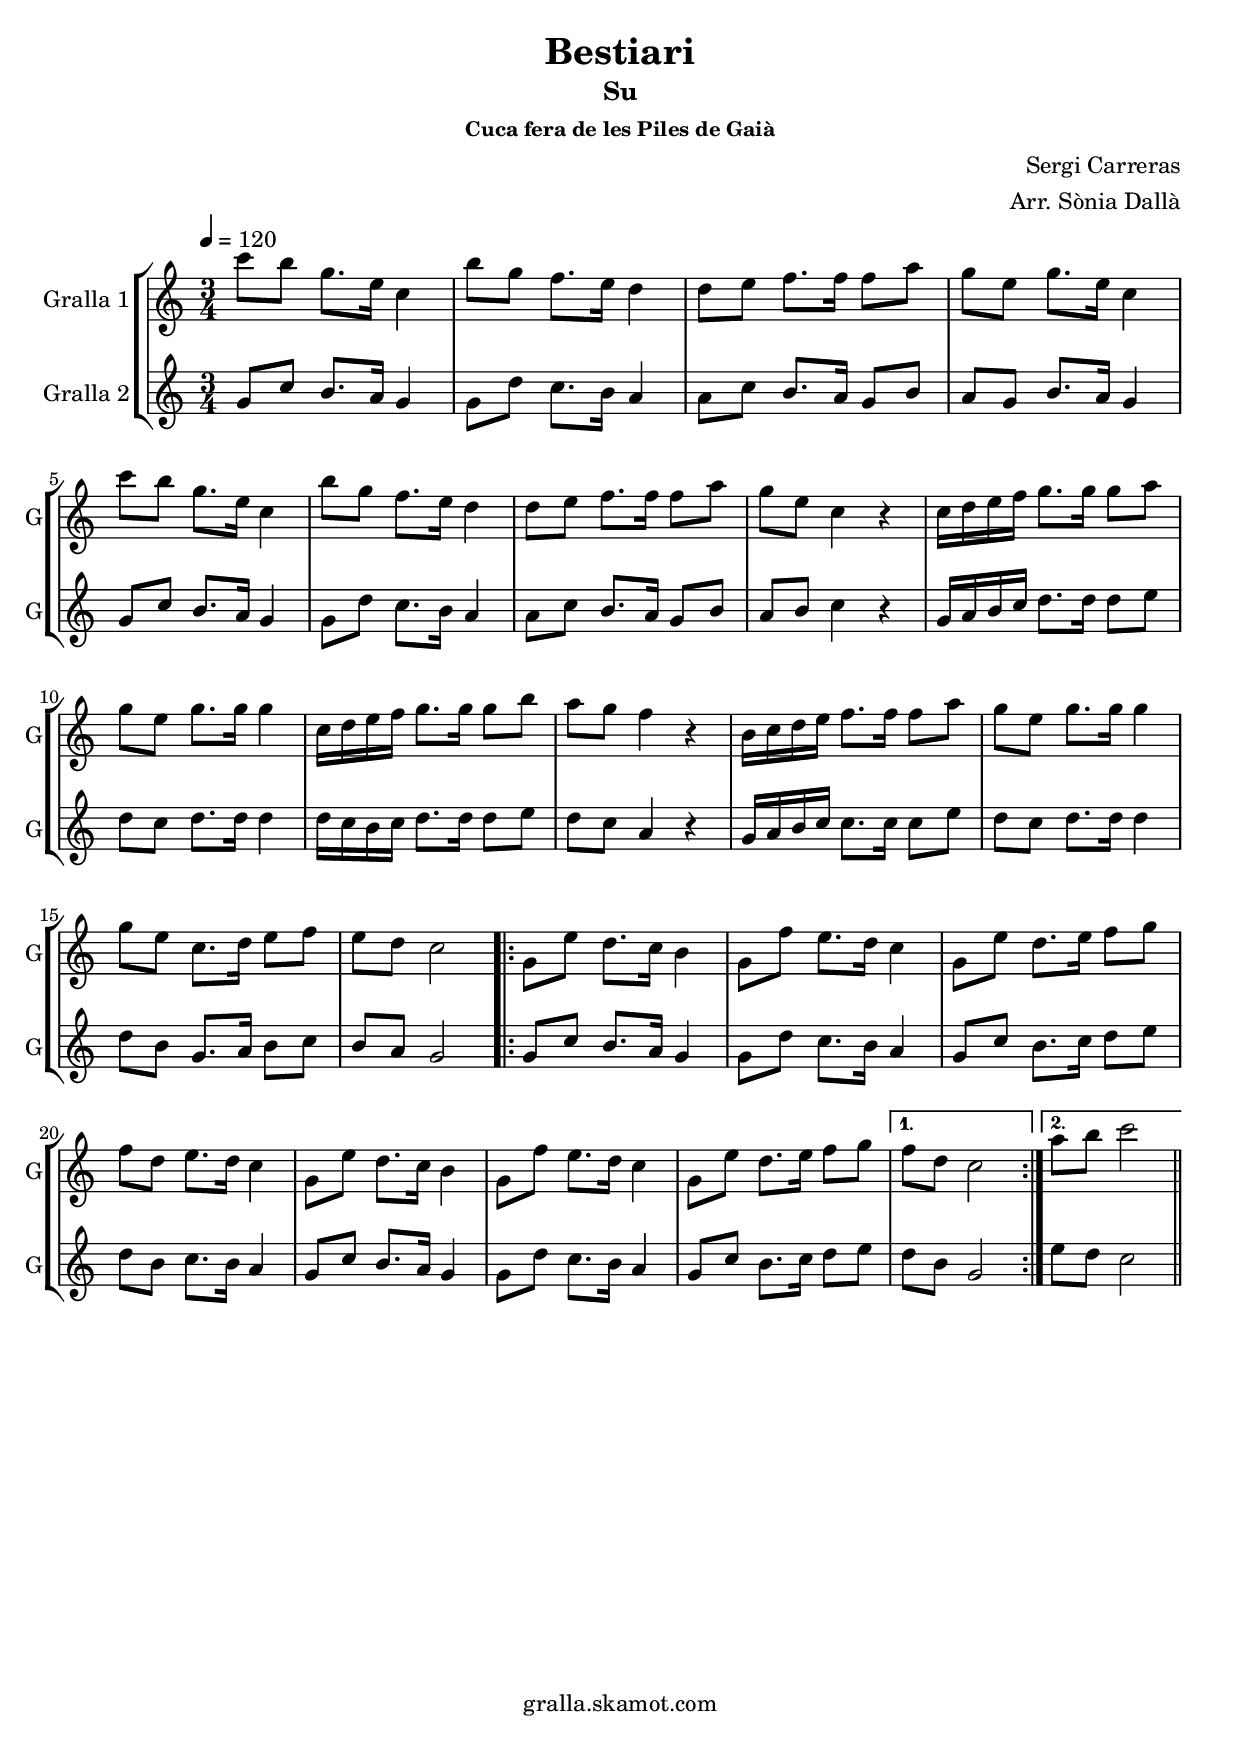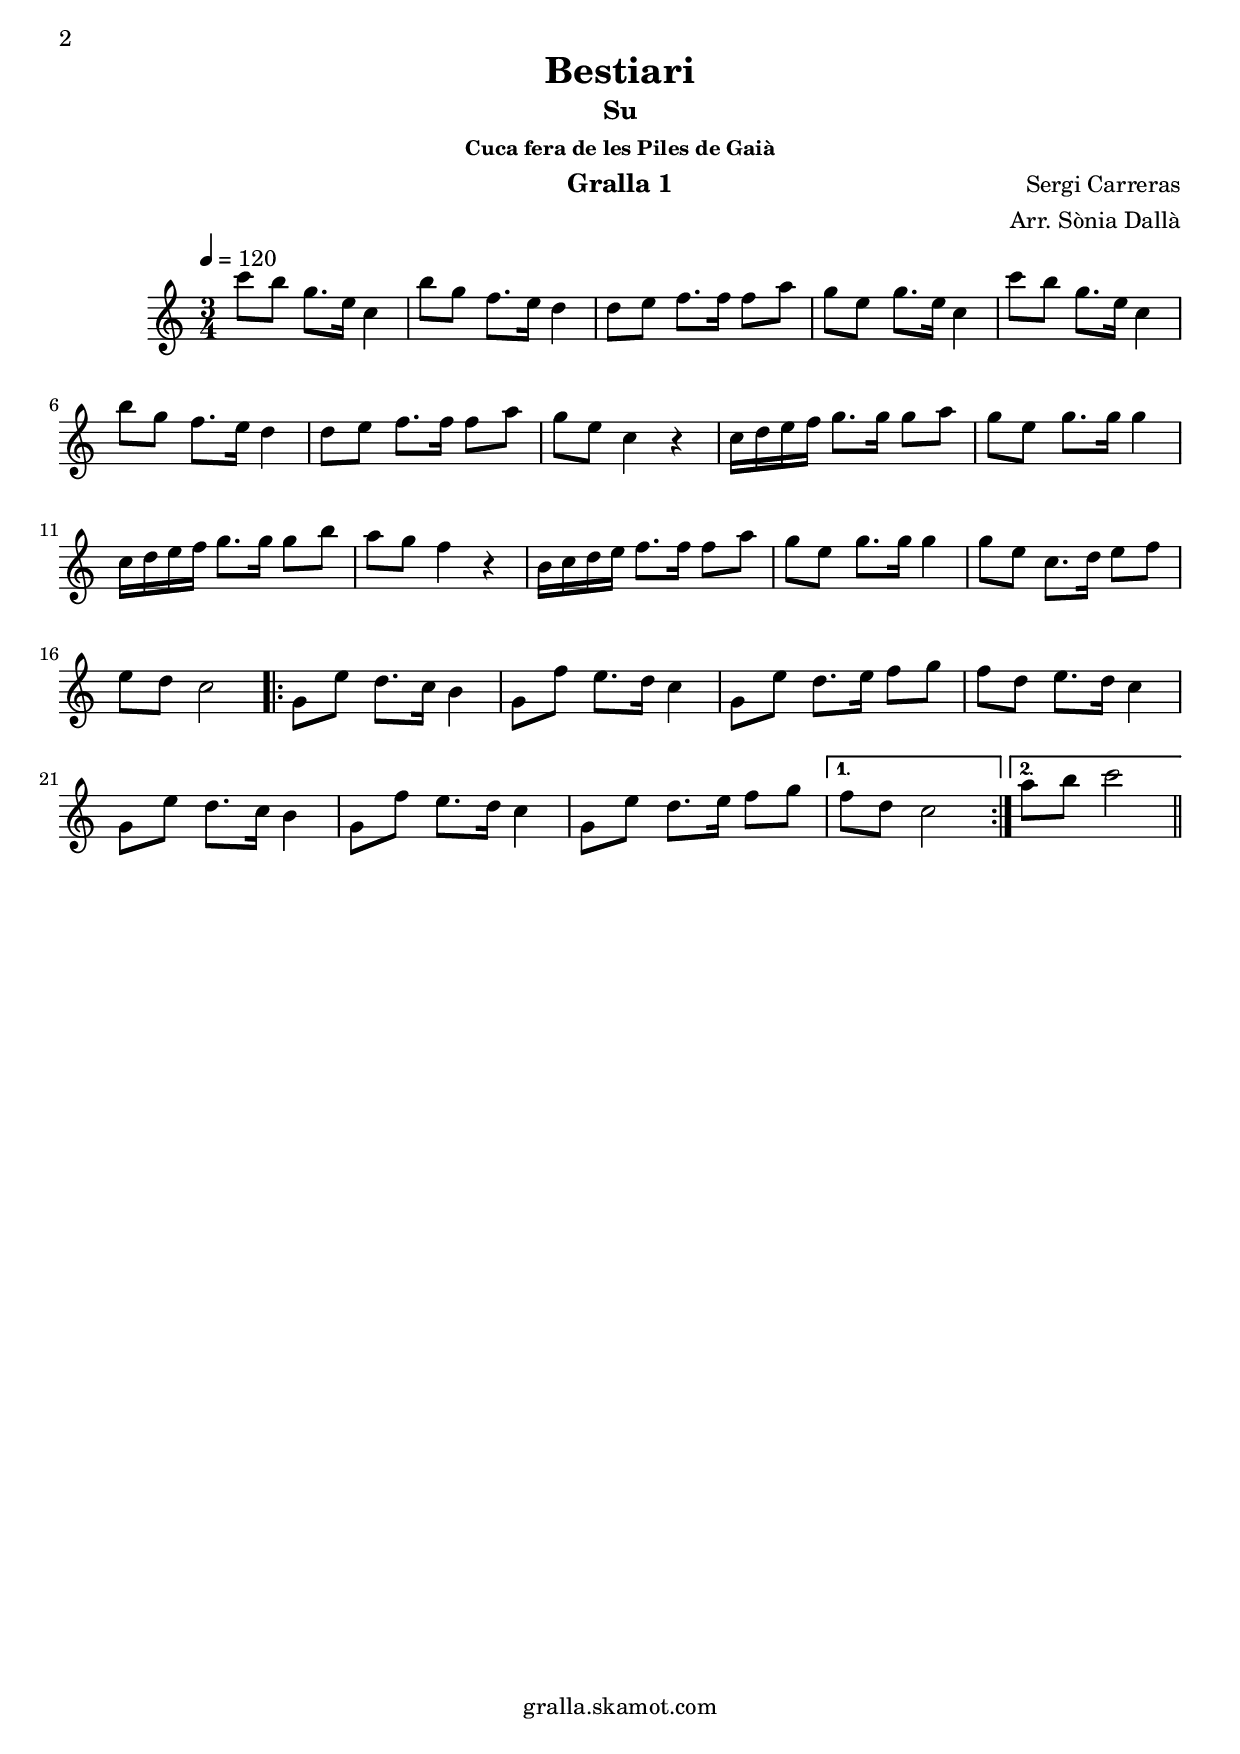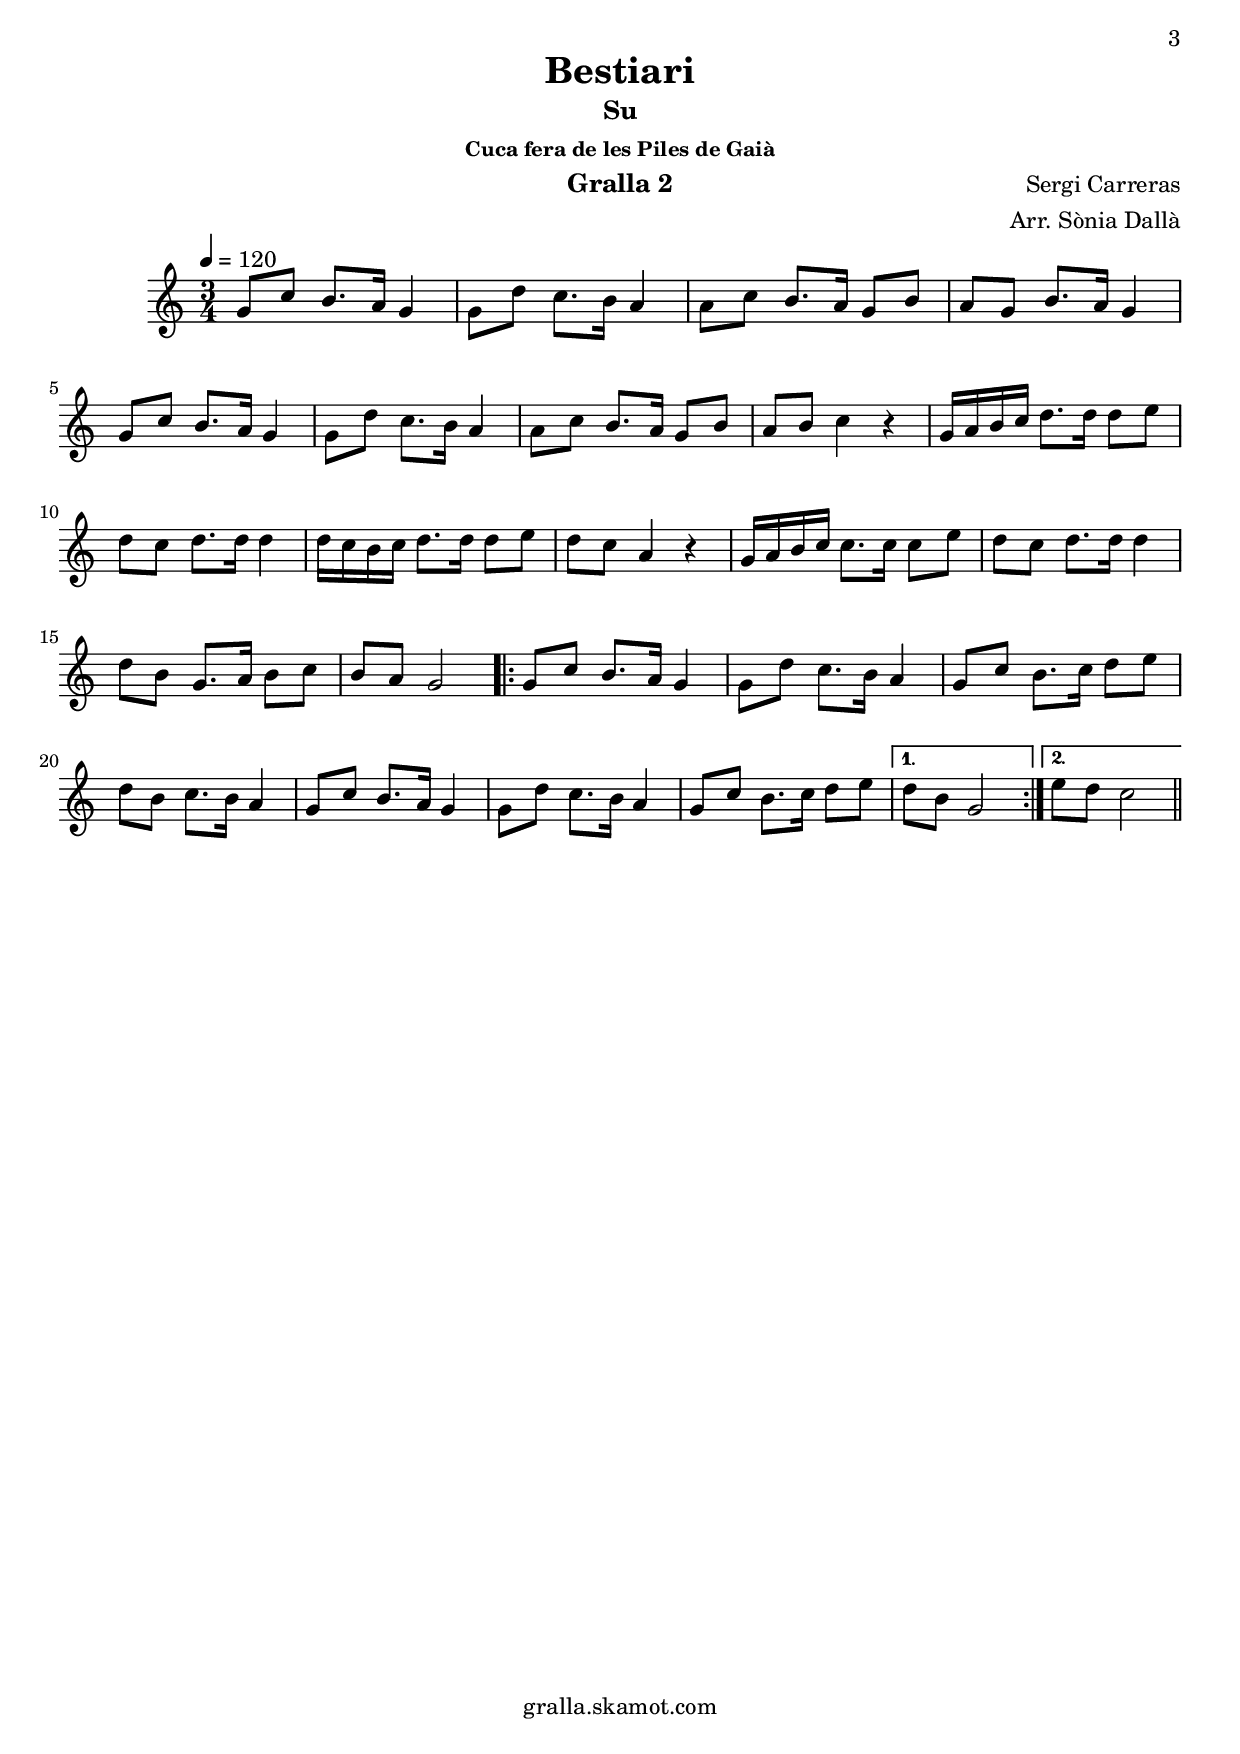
\version "2.16.2"

\header {
  dedication=""
  title="Bestiari"
  subtitle="Su"
  subsubtitle="Cuca fera de les Piles de Gaià"
  poet=""
  meter=""
  piece=""
  composer="Sergi Carreras"
  arranger="Arr. Sònia Dallà"
  opus=""
  instrument=""
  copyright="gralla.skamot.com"
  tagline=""
}

liniaroAa =
\relative c'''
{
  \tempo 4=120
  \clef treble
  \key c \major
  \time 3/4
  c8 b g8. e16 c4  |
  b'8 g f8. e16 d4  |
  d8 e f8. f16 f8 a  |
  g8 e g8. e16 c4  |
  %05
  c'8 b g8. e16 c4  |
  b'8 g f8. e16 d4  |
  d8 e f8. f16 f8 a  |
  g8 e c4 r  |
  c16 d e f g8. g16 g8 a  |
  %10
  g8 e g8. g16 g4  |
  c,16 d e f g8. g16 g8 b  |
  a8 g f4 r  |
  b,16 c d e f8. f16 f8 a  |
  g8 e g8. g16 g4  |
  %15
  g8 e c8. d16 e8 f  |
  e8 d c2  |
  \repeat volta 2 { g8 e' d8. c16 b4  |
  g8 f' e8. d16 c4  |
  g8 e' d8. e16 f8 g  |
  %20
  f8 d e8. d16 c4  |
  g8 e' d8. c16 b4  |
  g8 f' e8. d16 c4  |
  g8 e' d8. e16 f8 g }
  \alternative { { f8 d c2 }
  %25
  { a'8 b c2 } } \bar "||"
}

liniaroAb =
\relative g'
{
  \tempo 4=120
  \clef treble
  \key c \major
  \time 3/4
  g8 c b8. a16 g4  |
  g8 d' c8. b16 a4  |
  a8 c b8. a16 g8 b  |
  a8 g b8. a16 g4  |
  %05
  g8 c b8. a16 g4  |
  g8 d' c8. b16 a4  |
  a8 c b8. a16 g8 b  |
  a8 b c4 r  |
  g16 a b c d8. d16 d8 e  |
  %10
  d8 c d8. d16 d4  |
  d16 c b c d8. d16 d8 e  |
  d8 c a4 r  |
  g16 a b c c8. c16 c8 e  |
  d8 c d8. d16 d4  |
  %15
  d8 b g8. a16 b8 c  |
  b8 a g2  |
  \repeat volta 2 { g8 c b8. a16 g4  |
  g8 d' c8. b16 a4  |
  g8 c b8. c16 d8 e  |
  %20
  d8 b c8. b16 a4  |
  g8 c b8. a16 g4  |
  g8 d' c8. b16 a4  |
  g8 c b8. c16 d8 e }
  \alternative { { d8 b g2 }
  %25
  { e'8 d c2 } } \bar "||"
}

\bookpart {
  \score {
    \new StaffGroup {
      \override Score.RehearsalMark.self-alignment-X = #LEFT
      <<
        \new Staff \with {instrumentName = #"Gralla 1" shortInstrumentName = #"G"} \liniaroAa
        \new Staff \with {instrumentName = #"Gralla 2" shortInstrumentName = #"G"} \liniaroAb
      >>
    }
    \layout {}
  }
  \score { \unfoldRepeats
    \new StaffGroup {
      \override Score.RehearsalMark.self-alignment-X = #LEFT
      <<
        \new Staff \with {instrumentName = #"Gralla 1" shortInstrumentName = #"G"} \liniaroAa
        \new Staff \with {instrumentName = #"Gralla 2" shortInstrumentName = #"G"} \liniaroAb
      >>
    }
    \midi {
      \set Staff.midiInstrument = "oboe"
      \set DrumStaff.midiInstrument = "drums"
    }
  }
}

\bookpart {
  \header {instrument="Gralla 1"}
  \score {
    \new StaffGroup {
      \override Score.RehearsalMark.self-alignment-X = #LEFT
      <<
        \new Staff \liniaroAa
      >>
    }
    \layout {}
  }
  \score { \unfoldRepeats
    \new StaffGroup {
      \override Score.RehearsalMark.self-alignment-X = #LEFT
      <<
        \new Staff \liniaroAa
      >>
    }
    \midi {
      \set Staff.midiInstrument = "oboe"
      \set DrumStaff.midiInstrument = "drums"
    }
  }
}

\bookpart {
  \header {instrument="Gralla 2"}
  \score {
    \new StaffGroup {
      \override Score.RehearsalMark.self-alignment-X = #LEFT
      <<
        \new Staff \liniaroAb
      >>
    }
    \layout {}
  }
  \score { \unfoldRepeats
    \new StaffGroup {
      \override Score.RehearsalMark.self-alignment-X = #LEFT
      <<
        \new Staff \liniaroAb
      >>
    }
    \midi {
      \set Staff.midiInstrument = "oboe"
      \set DrumStaff.midiInstrument = "drums"
    }
  }
}

